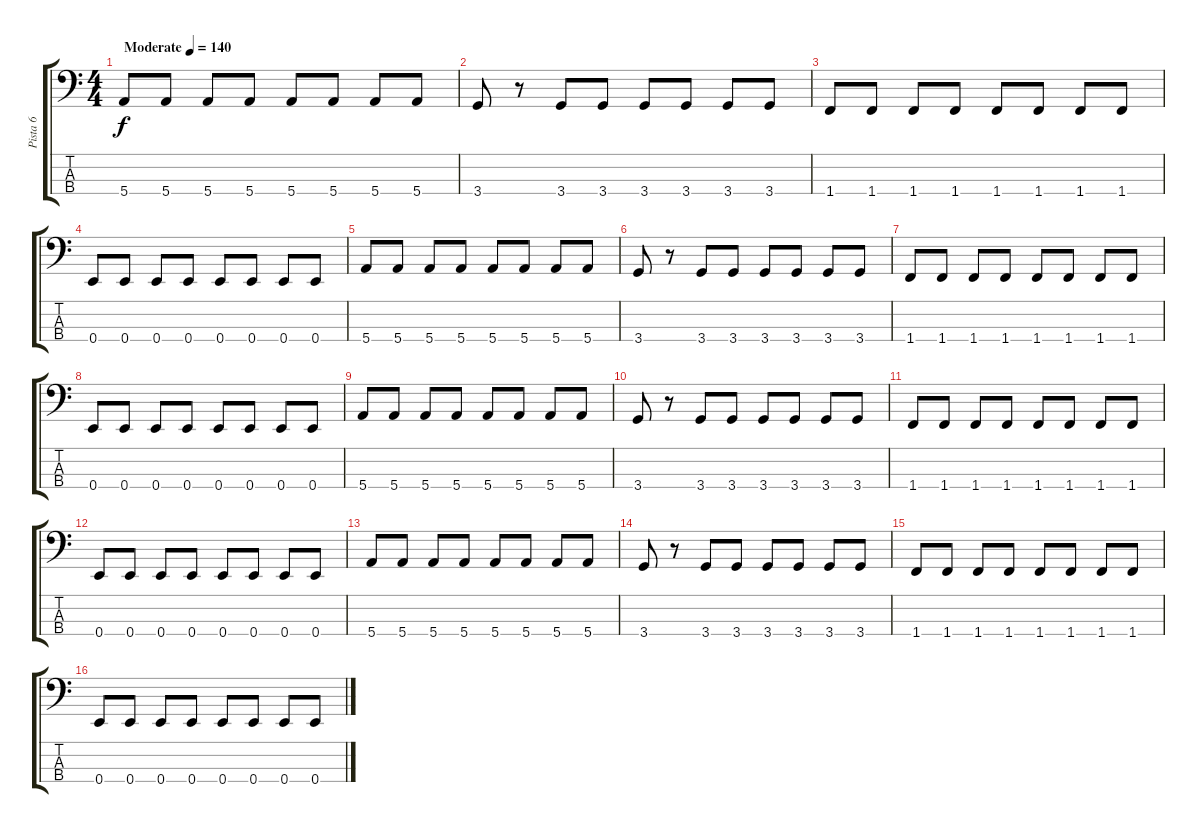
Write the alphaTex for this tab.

\track ("Pista 6" "Pista 6") {instrument electricbassfinger}
\staff {score tabs}
\tuning (G2 D2 A1 E1) {hide}
\ts (4 4)
\tempo (140 "Moderate")
\clef f4
\ks c
5.4.8{dy f instrument electricbassfinger} 5.4.8 5.4.8 5.4.8 5.4.8 5.4.8 5.4.8 5.4.8 |
3.4.8 r.8 3.4.8 3.4.8 3.4.8 3.4.8 3.4.8 3.4.8 |
1.4.8 1.4.8 1.4.8 1.4.8 1.4.8 1.4.8 1.4.8 1.4.8 |
0.4.8 0.4.8 0.4.8 0.4.8 0.4.8 0.4.8 0.4.8 0.4.8 |
5.4.8 5.4.8 5.4.8 5.4.8 5.4.8 5.4.8 5.4.8 5.4.8 |
3.4.8 r.8 3.4.8 3.4.8 3.4.8 3.4.8 3.4.8 3.4.8 |
1.4.8 1.4.8 1.4.8 1.4.8 1.4.8 1.4.8 1.4.8 1.4.8 |
0.4.8 0.4.8 0.4.8 0.4.8 0.4.8 0.4.8 0.4.8 0.4.8 |
5.4.8 5.4.8 5.4.8 5.4.8 5.4.8 5.4.8 5.4.8 5.4.8 |
3.4.8 r.8 3.4.8 3.4.8 3.4.8 3.4.8 3.4.8 3.4.8 |
1.4.8 1.4.8 1.4.8 1.4.8 1.4.8 1.4.8 1.4.8 1.4.8 |
0.4.8 0.4.8 0.4.8 0.4.8 0.4.8 0.4.8 0.4.8 0.4.8 |
5.4.8 5.4.8 5.4.8 5.4.8 5.4.8 5.4.8 5.4.8 5.4.8 |
3.4.8 r.8 3.4.8 3.4.8 3.4.8 3.4.8 3.4.8 3.4.8 |
1.4.8 1.4.8 1.4.8 1.4.8 1.4.8 1.4.8 1.4.8 1.4.8 |
0.4.8 0.4.8 0.4.8 0.4.8 0.4.8 0.4.8 0.4.8 0.4.8
